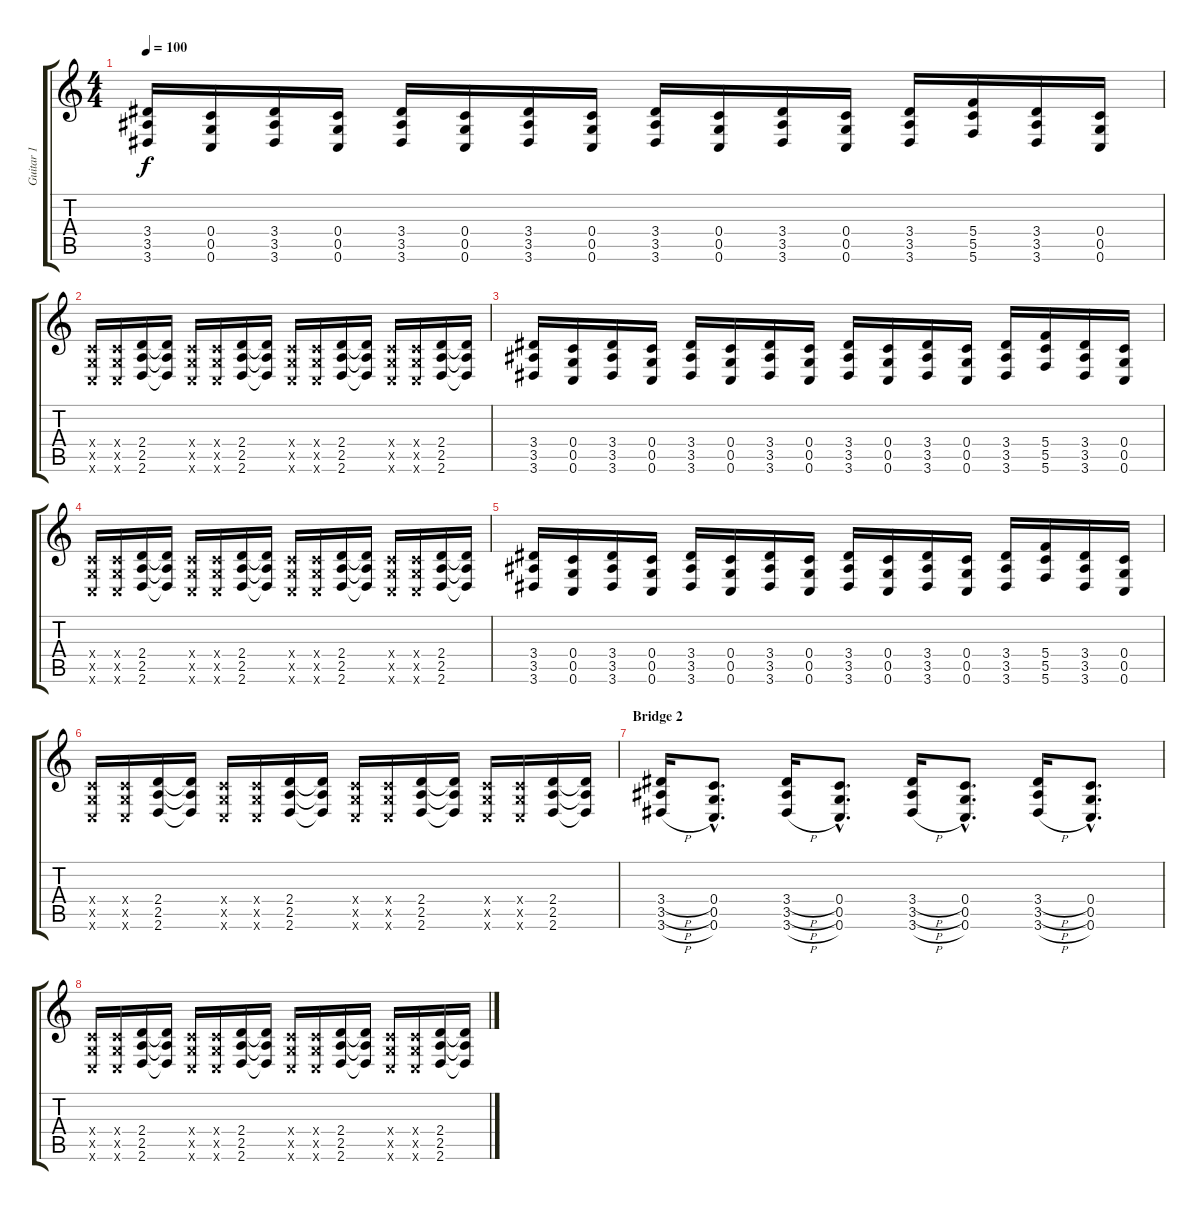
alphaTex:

\track ("Guitar 1" "Guitar 1") {instrument overdrivenguitar}
\staff {score tabs}
\tuning (D4 A3 F3 C3 G2 C2) {hide}
\ts (4 4)
\tempo 100
\clef g2
\ks c
(3.4 3.5 3.6).16{dy f} (0.4 0.5 0.6).16 (3.4 3.5 3.6).16 (0.4 0.5 0.6).16 (3.4 3.5 3.6).16 (0.4 0.5 0.6).16 (3.4 3.5 3.6).16 (0.4 0.5 0.6).16 (3.4 3.5 3.6).16 (0.4 0.5 0.6).16 (3.4 3.5 3.6).16 (0.4 0.5 0.6).16 (3.4 3.5 3.6).16 (5.4 5.5 5.6).16 (3.4 3.5 3.6).16 (0.4 0.5 0.6).16 |
(0.4{x} 0.5{x} 0.6{x}).16 (0.4{x} 0.5{x} 0.6{x}).16 (2.4 2.5 2.6).16 (2.4{t} 2.5{t} 2.6{t}).16 (0.4{x} 0.5{x} 0.6{x}).16 (0.4{x} 0.5{x} 0.6{x}).16 (2.4 2.5 2.6).16 (2.4{t} 2.5{t} 2.6{t}).16 (0.4{x} 0.5{x} 0.6{x}).16 (0.4{x} 0.5{x} 0.6{x}).16 (2.4 2.5 2.6).16 (2.4{t} 2.5{t} 2.6{t}).16 (0.4{x} 0.5{x} 0.6{x}).16 (0.4{x} 0.5{x} 0.6{x}).16 (2.4 2.5 2.6).16 (2.4{t} 2.5{t} 2.6{t}).16 |
(3.4 3.5 3.6).16 (0.4 0.5 0.6).16 (3.4 3.5 3.6).16 (0.4 0.5 0.6).16 (3.4 3.5 3.6).16 (0.4 0.5 0.6).16 (3.4 3.5 3.6).16 (0.4 0.5 0.6).16 (3.4 3.5 3.6).16 (0.4 0.5 0.6).16 (3.4 3.5 3.6).16 (0.4 0.5 0.6).16 (3.4 3.5 3.6).16 (5.4 5.5 5.6).16 (3.4 3.5 3.6).16 (0.4 0.5 0.6).16 |
(0.4{x} 0.5{x} 0.6{x}).16 (0.4{x} 0.5{x} 0.6{x}).16 (2.4 2.5 2.6).16 (2.4{t} 2.5{t} 2.6{t}).16 (0.4{x} 0.5{x} 0.6{x}).16 (0.4{x} 0.5{x} 0.6{x}).16 (2.4 2.5 2.6).16 (2.4{t} 2.5{t} 2.6{t}).16 (0.4{x} 0.5{x} 0.6{x}).16 (0.4{x} 0.5{x} 0.6{x}).16 (2.4 2.5 2.6).16 (2.4{t} 2.5{t} 2.6{t}).16 (0.4{x} 0.5{x} 0.6{x}).16 (0.4{x} 0.5{x} 0.6{x}).16 (2.4 2.5 2.6).16 (2.4{t} 2.5{t} 2.6{t}).16 |
(3.4 3.5 3.6).16 (0.4 0.5 0.6).16 (3.4 3.5 3.6).16 (0.4 0.5 0.6).16 (3.4 3.5 3.6).16 (0.4 0.5 0.6).16 (3.4 3.5 3.6).16 (0.4 0.5 0.6).16 (3.4 3.5 3.6).16 (0.4 0.5 0.6).16 (3.4 3.5 3.6).16 (0.4 0.5 0.6).16 (3.4 3.5 3.6).16 (5.4 5.5 5.6).16 (3.4 3.5 3.6).16 (0.4 0.5 0.6).16 |
(0.4{x} 0.5{x} 0.6{x}).16 (0.4{x} 0.5{x} 0.6{x}).16 (2.4 2.5 2.6).16 (2.4{t} 2.5{t} 2.6{t}).16 (0.4{x} 0.5{x} 0.6{x}).16 (0.4{x} 0.5{x} 0.6{x}).16 (2.4 2.5 2.6).16 (2.4{t} 2.5{t} 2.6{t}).16 (0.4{x} 0.5{x} 0.6{x}).16 (0.4{x} 0.5{x} 0.6{x}).16 (2.4 2.5 2.6).16 (2.4{t} 2.5{t} 2.6{t}).16 (0.4{x} 0.5{x} 0.6{x}).16 (0.4{x} 0.5{x} 0.6{x}).16 (2.4 2.5 2.6).16 (2.4{t} 2.5{t} 2.6{t}).16 |
\section ("" "Bridge 2")
(3.4{h} 3.5{h} 3.6{h}).16 (0.4{hac} 0.5{hac} 0.6{hac}).8{d} (3.4{h} 3.5{h} 3.6{h}).16 (0.4{hac} 0.5{hac} 0.6{hac}).8{d} (3.4{h} 3.5{h} 3.6{h}).16 (0.4{hac} 0.5{hac} 0.6{hac}).8{d} (3.4{h} 3.5{h} 3.6{h}).16 (0.4{hac} 0.5{hac} 0.6{hac}).8{d} |
(0.4{x} 0.5{x} 0.6{x}).16 (0.4{x} 0.5{x} 0.6{x}).16 (2.4 2.5 2.6).16 (2.4{t} 2.5{t} 2.6{t}).16 (0.4{x} 0.5{x} 0.6{x}).16 (0.4{x} 0.5{x} 0.6{x}).16 (2.4 2.5 2.6).16 (2.4{t} 2.5{t} 2.6{t}).16 (0.4{x} 0.5{x} 0.6{x}).16 (0.4{x} 0.5{x} 0.6{x}).16 (2.4 2.5 2.6).16 (2.4{t} 2.5{t} 2.6{t}).16 (0.4{x} 0.5{x} 0.6{x}).16 (0.4{x} 0.5{x} 0.6{x}).16 (2.4 2.5 2.6).16 (2.4{t} 2.5{t} 2.6{t}).16
